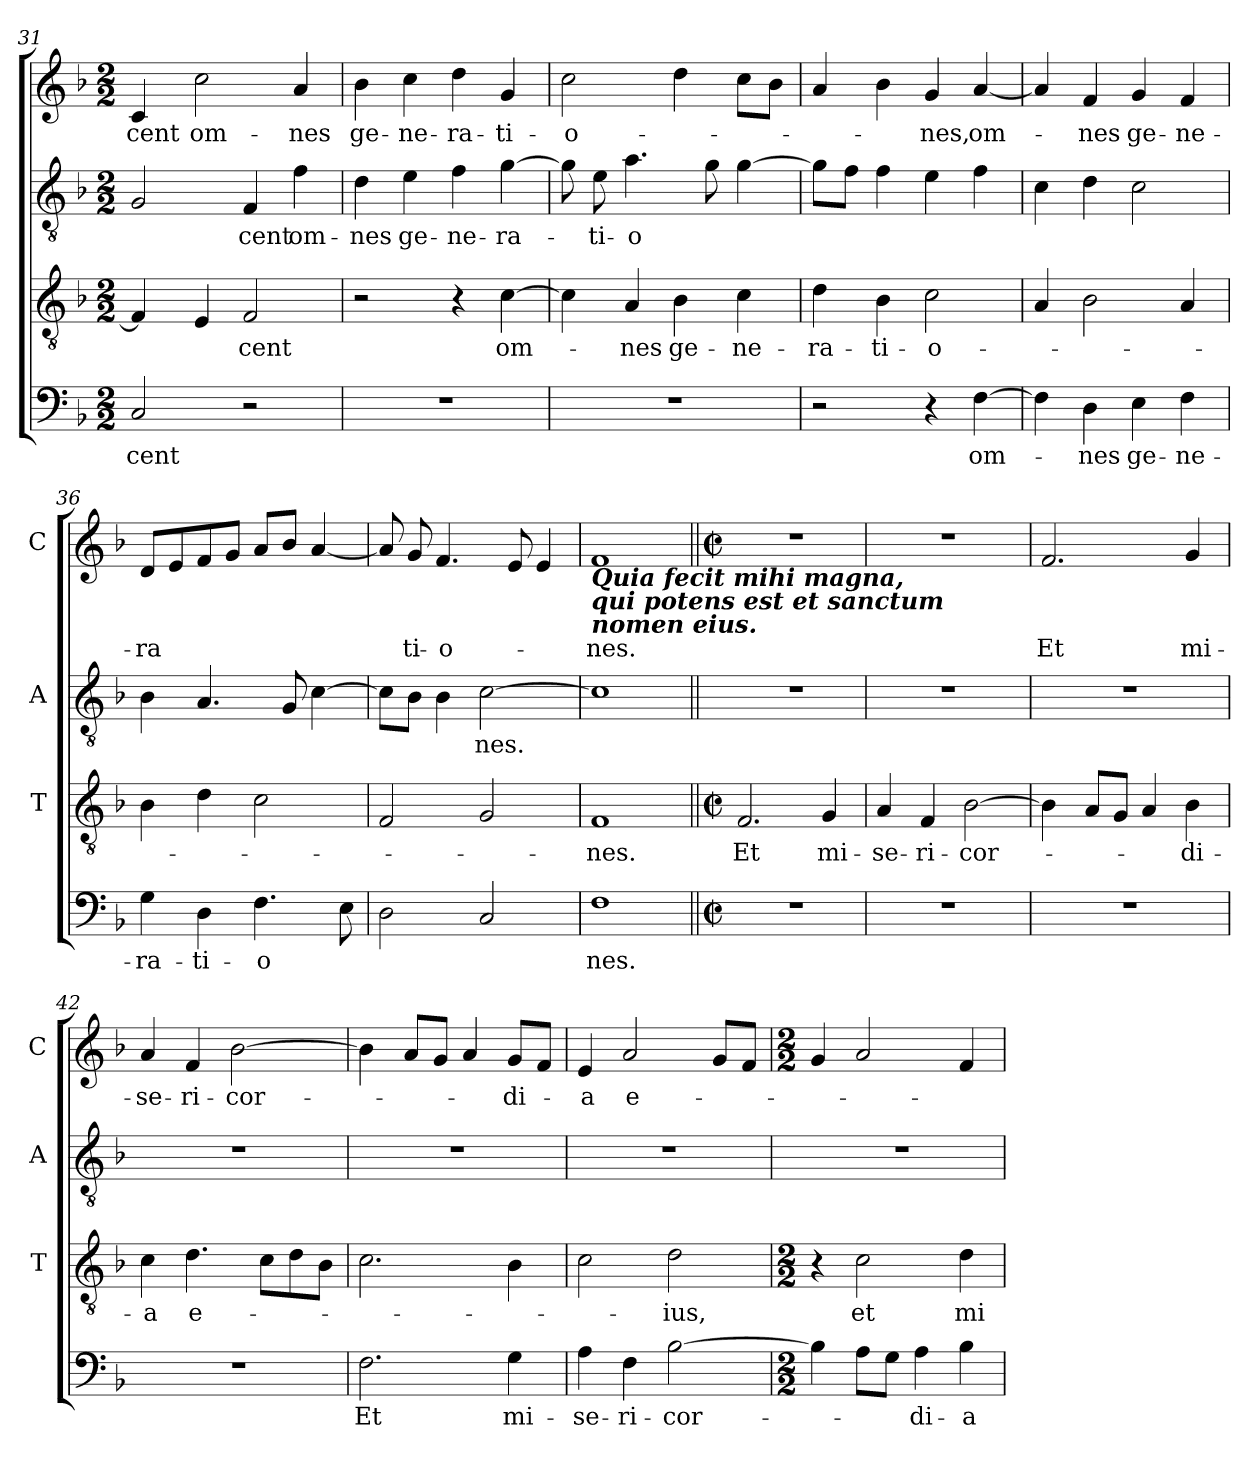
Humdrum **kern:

**kern	**text	**kern	**text	**kern	**text	**kern	**text
*part4	*part4	*part3	*part3	*part2	*part2	*part1	*part1
*staff4	*staff4	*staff3	*staff3	*staff2	*staff2	*staff1	*staff1
*	*	*I'T	*	*I'A	*	*I'C	*
!!LO:LB:g=z
*clefF4	*	*clefGv2	*	*clefGv2	*	*clefG2	*
*k[b-]	*	*k[b-]	*	*k[b-]	*	*k[b-]	*
*F:	*	*F:	*	*F:	*	*F:	*
*M2/2	*	*M2/2	*	*M2/2	*	*M2/2	*
=31	=31	=31	=31	=31	=31	=31	=31
!	!LO:LY:b	!	!	!	!	!	!LO:LY:b
2C/	-­cent	4F/]	.	2G/	.	4c/	-­cent
!	!	!	!	!	!	!	!LO:LY:b
.	.	4E/	.	.	.	2cc\	om-
!	!	!	!LO:LY:b	!	!LO:LY:b	!	!
2r	.	2F/	-cent	4F/	cent	.	.
!	!	!	!	!	!LO:LY:b	!	!LO:LY:b
.	.	.	.	4f\	om-	4a/	-nes
=32	=32	=32	=32	=32	=32	=32	=32
!	!	!	!	!	!LO:LY:b	!	!LO:LY:b
1r	.	2r	.	4d\	-nes	4b-\	ge-
!	!	!	!	!	!LO:LY:b	!	!LO:LY:b
.	.	.	.	4e\	ge-	4cc\	-ne-
!	!	!	!	!	!LO:LY:b	!	!LO:LY:b
.	.	4r	.	4f\	-ne-	4dd\	-ra-
!	!	!	!LO:LY:b	!	!LO:LY:b	!	!LO:LY:b
.	.	[4c\	om-	[4g\	-ra-	4g/	-ti-
=33	=33	=33	=33	=33	=33	=33	=33
!	!	!	!	!	!	!	!LO:LY:b
1r	.	4c\]	.	8g\]	.	2cc\	-o-
!	!	!	!	!	!LO:LY:b	!	!
.	.	.	.	8e\	-ti-	.	.
!	!	!	!LO:LY:b	!	!LO:LY:b	!	!
.	.	4A/	-nes	4.a\	-o	.	.
!	!	!	!LO:LY:b	!	!	!	!
.	.	4B-\	ge-	.	.	4dd\	.
.	.	.	.	8g\	.	.	.
!	!	!	!LO:LY:b	!	!	!	!
.	.	4c\	-ne-	[4g\	.	8cc\L	.
.	.	.	.	.	.	8b-\J	.
=34	=34	=34	=34	=34	=34	=34	=34
!	!	!	!LO:LY:b	!	!	!	!
2r	.	4d\	-ra-	8g\L]	.	4a/	.
.	.	.	.	8f\J	.	.	.
!	!	!	!LO:LY:b	!	!	!	!
.	.	4B-\	-ti-	4f\	.	4b-\	.
!	!	!	!LO:LY:b	!	!	!	!LO:LY:b
4r	.	2c\	-o-	4e\	.	4g/	-nes,
!	!LO:LY:b	!	!	!	!	!	!LO:LY:b
[4F\	om-	.	.	4f\	.	[4a/	om-
=35	=35	=35	=35	=35	=35	=35	=35
4F\]	.	4A/	.	4c\	.	4a/]	.
!	!LO:LY:b	!	!	!	!	!	!LO:LY:b
4D\	-nes	2B-\	.	4d\	.	4f/	-nes
!	!LO:LY:b	!	!	!	!	!	!LO:LY:b
4E\	ge-	.	.	2c\	.	4g/	ge-
!	!LO:LY:b	!	!	!	!	!	!LO:LY:b
4F\	-ne-	4A/	.	.	.	4f/	-ne-
!!LO:LB:g=z
=36	=36	=36	=36	=36	=36	=36	=36
!	!LO:LY:b	!	!	!	!	!	!LO:LY:b
4G\	-­ra-	4B-\	.	4B-\	.	8d/L	-­ra
.	.	.	.	.	.	8e/	.
!	!LO:LY:b	!	!	!	!	!	!
4D\	-ti-	4d\	.	4.A/	.	8f/	.
.	.	.	.	.	.	8g/J	.
!	!LO:LY:b	!	!	!	!	!	!
4.F\	-o	2c\	.	.	.	8a/L	.
.	.	.	.	8G/	.	8b-/J	.
.	.	.	.	[4c\	.	[4a/	.
8E\	.	.	.	.	.	.	.
=37	=37	=37	=37	=37	=37	=37	=37
2D\	.	2F/	.	8c\L]	.	8a/]	.
!	!	!	!	!	!	!	!LO:LY:b
.	.	.	.	8B-\J	.	8g/	ti-
!	!	!	!	!	!	!	!LO:LY:b
.	.	.	.	4B-\	.	4.f/	-o-
!	!	!	!	!	!LO:LY:b	!	!
2C/	.	2G/	.	[2c\	nes.	.	.
.	.	.	.	.	.	8e/	.
.	.	.	.	.	.	4e/	.
=38	=38	=38	=38	=38	=38	=38	=38
!	!	!	!	!	!	!LO:TX:b:Bi:t=Quia fecit mihi magna,\nqui potens est et sanctum\nnomen eius.	!
!	!LO:LY:b	!	!LO:LY:b	!	!	!	!LO:LY:b
1F	nes.	1F	-nes.	1c]	.	1f	-nes.
!!LO:PB:g=z
=39||	=39||	=39||	=39||	=39||	=39||	=39||	=39||
*M2/2	*	*M2/2	*	*	*	*M2/2	*
*met(c|)	*	*met(c|)	*	*	*	*met(c|)	*
!	!	!	!LO:LY:b	!	!	!	!
1r	.	2.F/	Et	1r	.	1r	.
!	!	!	!LO:LY:b	!	!	!	!
.	.	4G/	mi-	.	.	.	.
=40	=40	=40	=40	=40	=40	=40	=40
!	!	!	!LO:LY:b	!	!	!	!
1r	.	4A/	-se-	1r	.	1r	.
!	!	!	!LO:LY:b	!	!	!	!
.	.	4F/	-ri-	.	.	.	.
!	!	!	!LO:LY:b	!	!	!	!
.	.	[2B-\	-cor-	.	.	.	.
=41	=41	=41	=41	=41	=41	=41	=41
!	!	!	!	!	!	!	!LO:LY:b
1r	.	4B-\]	.	1r	.	2.f/	Et
.	.	8A/L	.	.	.	.	.
.	.	8G/J	.	.	.	.	.
.	.	4A/	.	.	.	.	.
!	!	!	!LO:LY:b	!	!	!	!LO:LY:b
.	.	4B-\	-di-	.	.	4g/	mi-
=42	=42	=42	=42	=42	=42	=42	=42
!	!	!	!LO:LY:b	!	!	!	!LO:LY:b
1r	.	4c\	-a	1r	.	4a/	-se-
!	!	!	!LO:LY:b	!	!	!	!LO:LY:b
.	.	4.d\	e-	.	.	4f/	-ri-
!	!	!	!	!	!	!	!LO:LY:b
.	.	.	.	.	.	[2b-\	-cor-
.	.	8c\L	.	.	.	.	.
.	.	8d\	.	.	.	.	.
.	.	8B-\J	.	.	.	.	.
=43	=43	=43	=43	=43	=43	=43	=43
!	!LO:LY:b	!	!	!	!	!	!
2.F\	Et	2.c\	.	1r	.	4b-\]	.
.	.	.	.	.	.	8a/L	.
.	.	.	.	.	.	8g/J	.
.	.	.	.	.	.	4a/	.
!	!LO:LY:b	!	!	!	!	!	!LO:LY:b
4G\	mi-	4B-\	.	.	.	8g/L	-di-
.	.	.	.	.	.	8f/J	.
=44	=44	=44	=44	=44	=44	=44	=44
!	!LO:LY:b	!	!	!	!	!	!LO:LY:b
4A\	-se-	2c\	.	1r	.	4e/	-a
!	!LO:LY:b	!	!	!	!	!	!LO:LY:b
4F\	-ri-	.	.	.	.	2a/	e-
!	!LO:LY:b	!	!LO:LY:b	!	!	!	!
[2B-\	-cor-	2d\	-ius,	.	.	.	.
.	.	.	.	.	.	8g/L	.
.	.	.	.	.	.	8f/J	.
!!LO:LB:g=z
=45	=45	=45	=45	=45	=45	=45	=45
*M2/2	*	*M2/2	*	*	*	*M2/2	*
4B-\]	.	4r	.	1r	.	4g/	.
!	!	!	!LO:LY:b	!	!	!	!
8A\L	.	2c\	et	.	.	2a/	.
8G\J	.	.	.	.	.	.	.
!	!LO:LY:b	!	!	!	!	!	!
4A\	-di-	.	.	.	.	.	.
!	!LO:LY:b	!	!LO:LY:b	!	!	!	!
4B-\	-a	4d\	mi-	.	.	4f/	.
=	=	=	=	=	=	=	=
*-	*-	*-	*-	*-	*-	*-	*-
